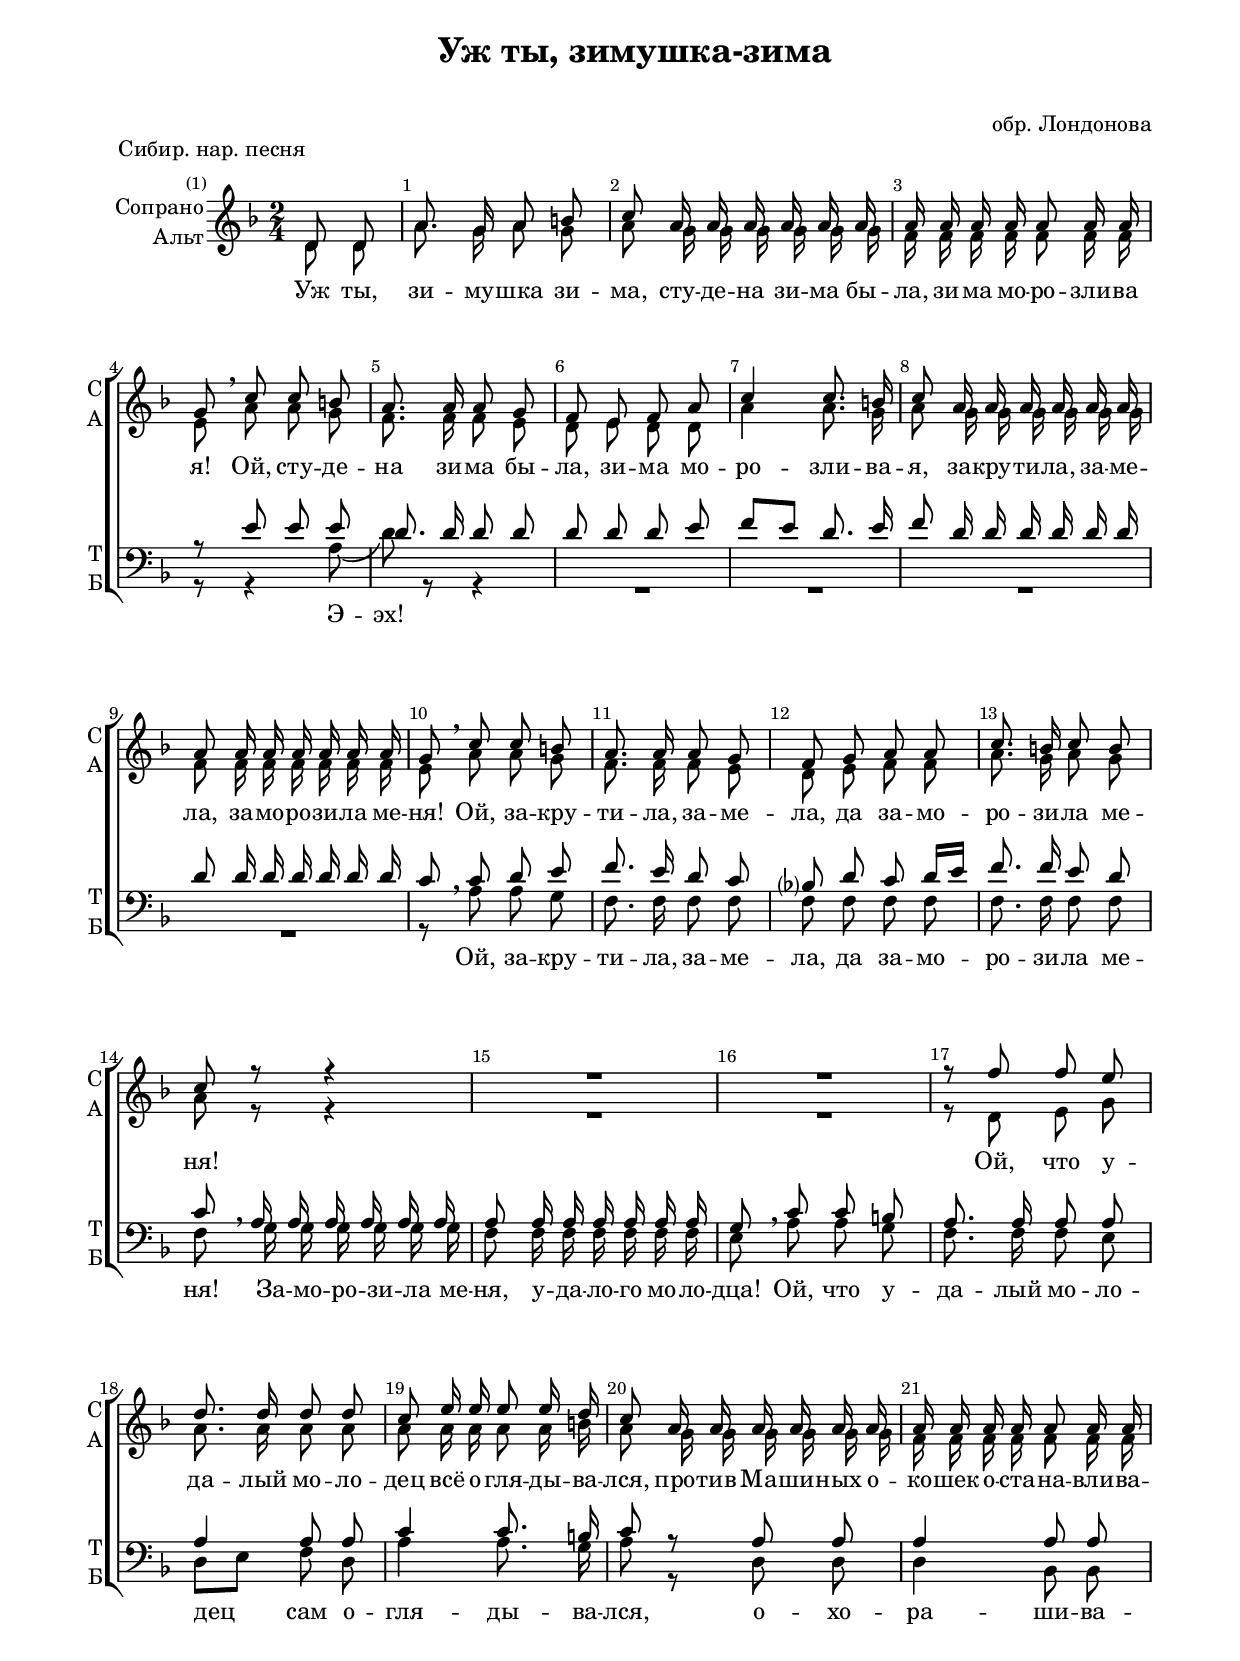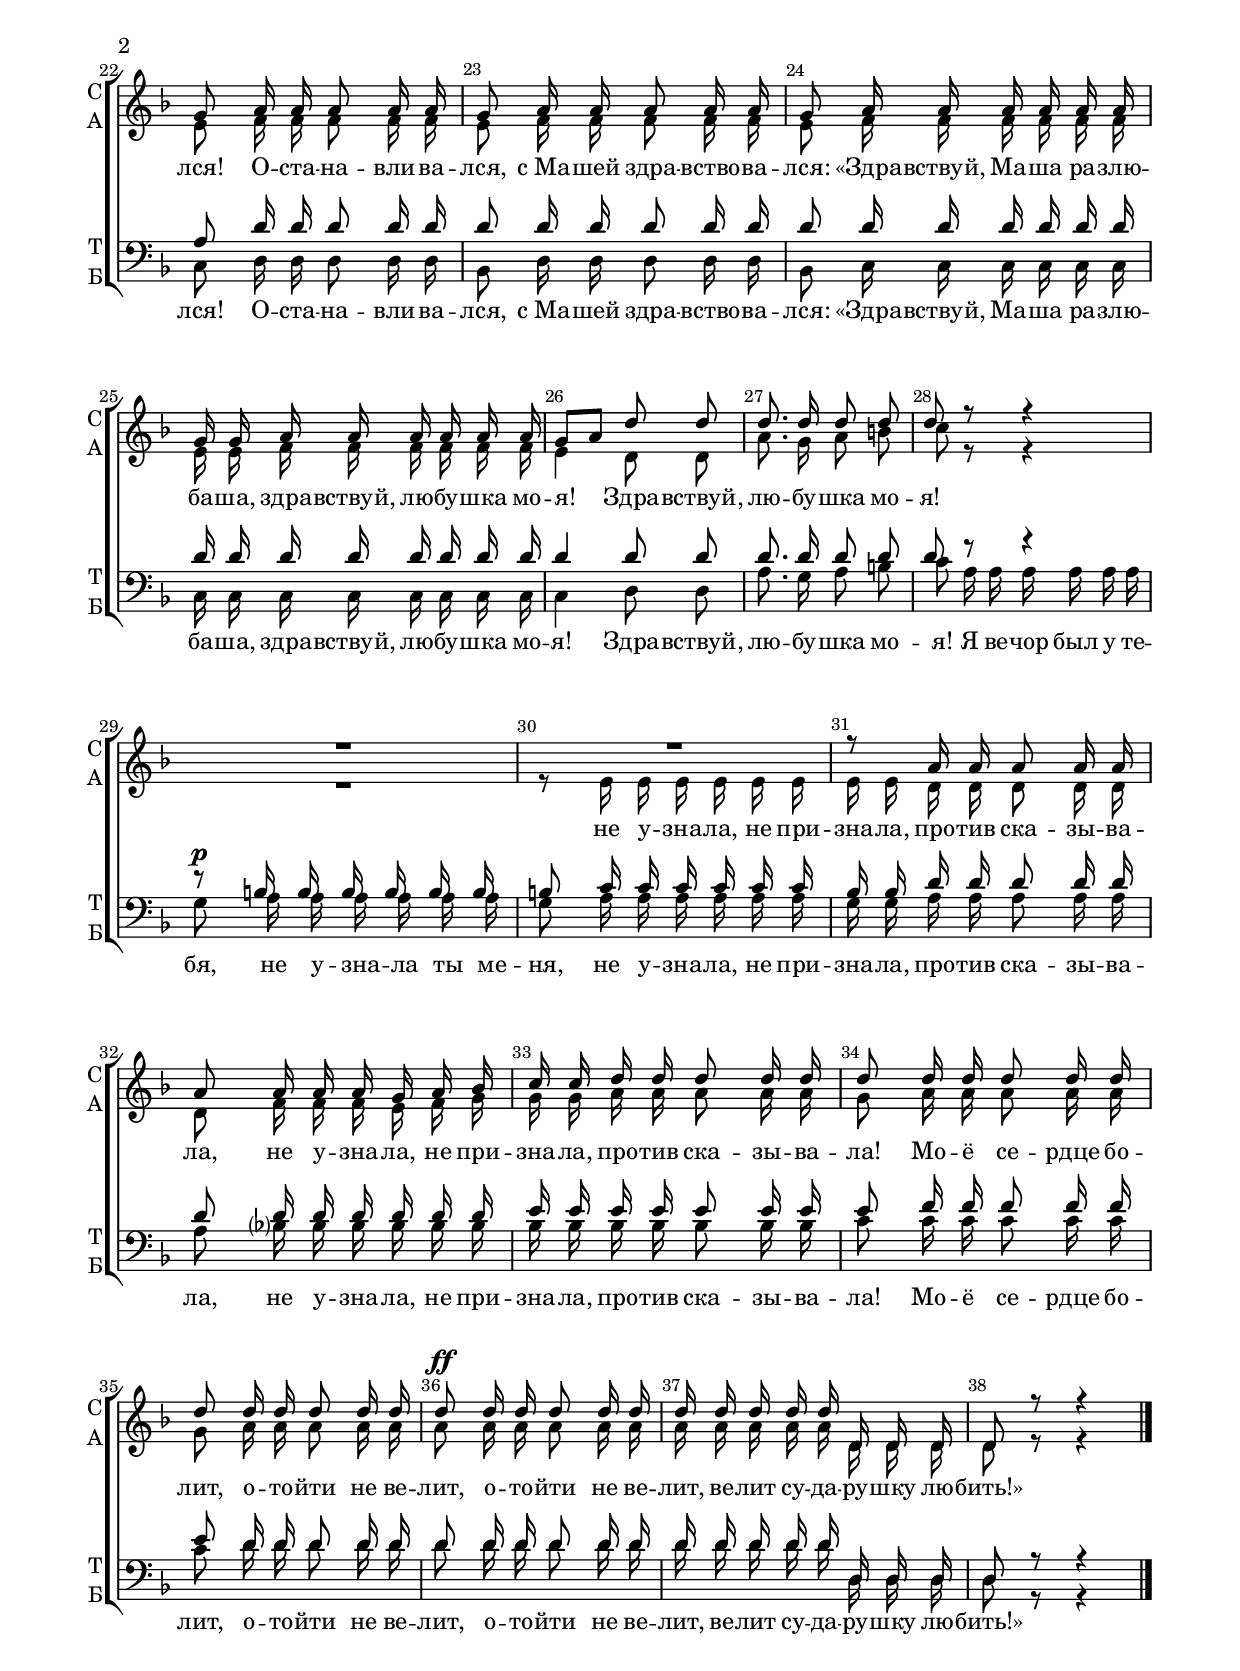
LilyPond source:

\version "2.18.2"


% закомментируйте строку ниже, чтобы получался pdf с навигацией
#(ly:set-option 'point-and-click #f)
#(ly:set-option 'midi-extension "mid")

global = { \time 2/4 \key d \minor \autoBeamOff \partial 4}

sopvoice = \relative c' {
  \global
  \dynamicUp 
  \override Score.BarNumber.break-visibility = #end-of-line-invisible
  \set Score.barNumberVisibility = #(every-nth-bar-number-visible 1)
  d8 d | a'8. g16 a8 b | c a16 a a a a a | a a a a a8 a16 a |
  g8 \breathe c c b | a8. a16 a8 g | f e f a | c4 c8. b16 | c8 a16 a a a a a |
  a8 a16 a a a a a | g8 \breathe c c b | a8. a16 a8 g | f g a a | c8. b16 c8 b |
  c8 r r4 | R2*2 | r8 f f e | d8. d16 d8 d |
  c8 e16 e e8 e16 d | c8 a16 a a a a a | a a a a a8 a16 a | g8 a16 a a8 a16 a |
  g8 a16 a a8 a16 a | g8 a16 a a a a a | g g a a a a a a |
  g8[ a] d d | d8. d16 d8 d | d r r4 | R1 | r8 a16 a a8 a16 a | a8 a16 a a g a bes | c16 c d d d8 d16 d |
  d8 d16 d d8 d16 d | d8 d16 d d8 d16 d | d8\ff d16 d d8 d16 d | d d d d d d, d d d8 r r4
   \bar "|."
}

altvoice = \relative c' {
  \global
  d8 d | a'8. g16 a8 g | a g16 g g g g g | f f f f f8 f16 f |
  e8 a a g | f8. f16 f8 e | d e d d | a'4 a8. g16 | a8 g16 g g g g g |
  f8 f16 f f f f f | e8 a a g | f8. f16 f8 e | d e f f | a8. g16 a8 g |
  a8 r r4 | R2*2 | r8 d, e g | a8. a16 a8 a | 
  a a16 a a8 a16 b | a8 g16 g g g g g | f f f f f8 f16 f | e8 f16 f f8 f16 f |
  e8 f16 f f8 f16 f | e8 f16 f f f f f | e e f f f f f f |
  e4 d8 d | a'8. g16 a8 b | c r r4 | R2 |
  r8 e,16 e e e e e | e e d d d8 d16 d | d8 f16 f f e f g | g g a a a8 a16 a |
  g8 a16 a a8 a16 a | g8 a16 a a8 a16 a | a8 a16 a a8 a16 a | a a a a a d, d d d8 r r4
}

tenorvoice = \relative c' {
  \global
  s4 R2*3
  r8 e e e | d8. d16 d8 d | d d d e | f[ e] d8. e16 | f8 d16 d d d d d |
  d8 d16 d d d d d | c8 \breathe c d e | f8. e16 d8 c | bes? d c d16[ e] | f8. f16 e8 d |
  c8 \breathe a16 a a a a a | a8 a16 a a a a a | g8 \breathe c c b | a8. a16 a8 a | a4 a8 a |
  c4 c8. b16 | c8 r a a | a4 a8 a | a d16 d d8 d16 d |
  d8 d16 d d8 d16 d | d8 d16 d d d d d | d d d d d d d d |
  d4 d8 d | d8. d16 d8 d | d8 r r4 | r8 b16 b b b b b |
  b8 c16 c c c c c | bes bes d d d8 d16 d | d8 d16 d d d d d | e e e e e8 e16 e |
  e8 f16 f f8 f16 f | e8 d16 d d8 d16 d | d8 d16 d d8 d16 d | d d d d d d, d d | d8 r r4
}

bassvoice = \relative c' {
   \global
  \dynamicUp
  s4 R2*3
  r8 r4 a8 \( d\) r8 r4
  R2*4 | r8 a a g | f8. f16 f8 f | f f f f | f8. f16 f8 f |
  f g16 g g g g g | f8 f16 f f f f f e8 a a g | f8. f16 f8 e | d[ e] f d |
  a'4 a8. g16 | a8 r d, d | d4 bes8 bes | c d16 d d8 d16 d |
  bes8 d16 d d8 d16 d | bes8 c16 c c c c c | c c c c c c c c |
  c4 d8 d a'8. g16 a8 b | c a16 a a a a a | g8\p a16 a a a a a |
  g8 a16 a a a a a | g g a a a8 a16 a | a8 bes?16 bes bes bes bes bes | bes bes bes bes bes8 bes16 bes |
  c8 c16 c c8 c16 c | c8 d16 d d8 d16 d | d8 d16 d d8 d16 d | d d d d d d, d d | d8 r r4  
}

verseup = \lyricmode {
  Уж ты, зи -- му -- шка зи -- ма, сту -- де -- на зи -- ма бы -- ла, зи -- ма мо -- ро -- зли -- ва я!
  Ой, сту -- де -- на зи -- ма бы -- ла, зи -- ма мо -- ро -- зли -- ва -- я,
  за -- кру -- ти -- ла, за -- ме -- ла, за -- мо -- ро -- зи -- ла ме -- ня!
  Ой, за -- кру -- ти -- ла, за -- ме -- ла, да за -- мо -- ро -- зи -- ла ме -- ня!
  Ой, что у -- да --  лый мо -- ло -- дец всё о -- гля -- ды -- ва -- лся,
  про -- тив Ма -- ши -- ных о -- ко -- шек о -- ста -- на -- вли -- ва -- лся!
  О -- ста -- на -- вли -- ва -- лся, с_Ма -- шей здра -- вство -- ва -- лся: 
  &flqq;Здра -- вствуй, Ма -- ша ра -- злю -- ба -- ша, здра -- вствуй, лю -- бу -- шка мо -- я!
  Здра -- вствуй, лю -- бу -- шка мо -- \set associatedVoice = "alto" я!
   не у -- зна -- ла, не при -- зна -- ла, про -- тив ска -- зы -- ва -- ла,
  не у -- зна -- ла, не при -- зна -- ла, про -- тив ска -- зы -- ва -- ла!
  Мо -- ё се -- рдце бо -- лит, о -- то -- йти не ве -- лит,
  о -- то -- йти не ве -- лит, ве -- лит су -- да -- ру -- шку лю -- бить!&frqq;
}

versedown = \lyricmode {
  Э -- эх!
  Ой, за -- кру -- ти -- ла, за -- ме -- ла, да за -- мо -- ро -- зи -- ла ме -- ня!
  За -- мо -- ро -- зи -- ла ме -- ня, у -- да -- ло -- го мо -- ло -- дца!
  Ой, что у -- да --  лый мо -- ло -- дец сам о -- гля -- ды -- ва -- лся,
  о -- хо -- ра -- ши -- ва -- лся! 
  О -- ста -- на -- вли -- ва -- лся, с_Ма -- шей здра -- вство -- ва -- лся: 
  &flqq;Здра -- вствуй, Ма -- ша ра -- злю -- ба -- ша, здра -- вствуй, лю -- бу -- шка мо -- я!
  Здра -- вствуй, лю -- бу -- шка мо -- я!
  Я ве -- чор был у те -- бя, не у -- зна -- ла ты ме -- ня,
  не у -- зна -- ла, не при -- зна -- ла, про -- тив ска -- зы -- ва -- ла,
  не у -- зна -- ла, не при -- зна -- ла, про -- тив ска -- зы -- ва -- ла!
  Мо -- ё се -- рдце бо -- лит, о -- то -- йти не ве -- лит,
  о -- то -- йти не ве -- лит, ве -- лит су -- да -- ру -- шку лю -- бить!&frqq;
}

#(set-global-staff-size 19)
\paper {
  #(set-default-paper-size "a4")
  top-margin = 10
  left-margin = 20
  right-margin = 15
  bottom-margin = 15
  ragged-bottom = ##f
  ragged-last-bottom = ##f
  #(include-special-characters)
}

\header {
  title = "Уж ты, зимушка-зима"
  subtitle = " "
  %opus = "№ 140"
  piece = "Сибир. нар. песня"
  composer = "обр. Лондонова"
  %arranger = "перелож для см. хора"
  % Удалить строку версии LilyPond 
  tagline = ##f
}

\score {
  \new ChoirStaff
  <<
    \new Staff = #"sa" \with {
      instrumentName = \markup { \right-column { "Сопрано" "Альт"  } }
      shortInstrumentName = \markup { \column { "C" "А"  } }
      midiInstrument = "voice oohs"
    } <<
      \new Voice = "soprano" { \voiceOne \sopvoice }
      \new Voice  = "alto" { \voiceTwo \altvoice }
    >> 
    \new Lyrics \lyricsto "soprano" { \verseup }
    
    \new Staff \with {
      instrumentName = \markup { \column { "Тенор" "Бас" } }
      shortInstrumentName = \markup { \column { "Т" "Б" } }
      midiInstrument = "voice oohs"
    } <<
        \new Voice = "tenor" { \voiceOne \clef bass \tenorvoice }
        \new Voice = "bass" { \voiceTwo \bassvoice }
    >>
    \new Lyrics \lyricsto "bass" { \versedown }
  >>
  \layout { 
    %#(layout-set-staff-size 17)
    \context {
    \Staff \RemoveEmptyStaves
    \override VerticalAxisGroup.remove-first = ##t
    }
  }
  \midi {
    \tempo 4=90
  }
}
